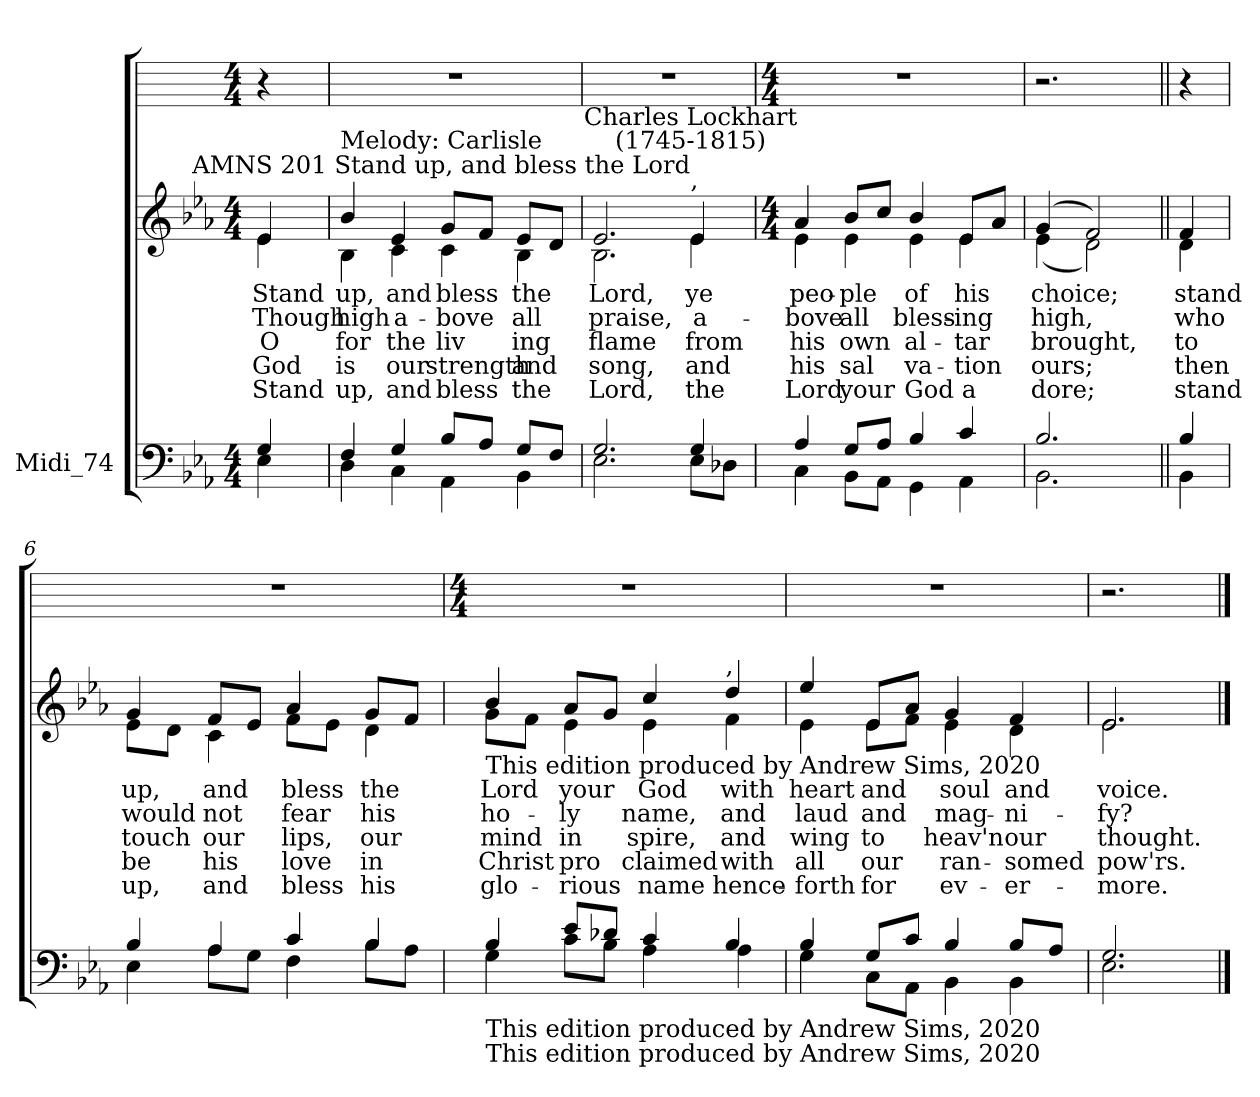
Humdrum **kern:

**kern	**kern	**text	**text	**text	**text	**text	**kern
*part3	*part2	*part2	*part2	*part2	*part2	*part2	*part1
*staff3	*staff2	*staff2	*staff2	*staff2	*staff2	*staff2	*staff1
*I"Midi_74	*	*	*	*	*	*	*
*clefF4	*clefG2	*	*	*	*	*	*
*k[b-e-a-]	*k[b-e-a-]	*	*	*	*	*	*
*E-:	*E-:	*	*	*	*	*	*
*M4/4	*M4/4	*	*	*	*	*	*M4/4
=	=	=	=	=	=	=	=
*^	*	*	*	*	*	*	*
!	!	!LO:TX:a:cj:t=James Montgomery\n(1771-1854)	!	!	!	!	!	!
!	!	!	!LO:LY:b	!LO:LY:b	!LO:LY:b	!LO:LY:b	!LO:LY:b	!
*	*	*^	*	*	*	*	*	*
4G/	4E-\	4e-/	4e-\	Stand	Though	O	God	Stand	4r
=1	=1	=1	=1	=1	=1	=1	=1	=1	=1
!	!	!	!	!LO:LY:b	!LO:LY:b	!LO:LY:b	!LO:LY:b	!LO:LY:b	!
4F/	4D\	4b-/	4B-\	up,	high	for	is	up,	1r
!	!	!	!	!LO:LY:b	!LO:LY:b	!LO:LY:b	!LO:LY:b	!LO:LY:b	!
4G/	4C\	4e-/	4c\	and	a-	-the	our	and	.
!	!	!LO:TX:a:cj:t=AMNS 201 Stand up, and bless the Lord	!	!	!	!	!	!	!
!	!	!LO:TX:a:cj:t=Melody&colon; Carlisle	!	!	!	!	!	!	!
!	!	!	!	!LO:LY:b	!LO:LY:b	!LO:LY:b	!LO:LY:b	!LO:LY:b	!
8B-/L	4AA-\	8g/L	4c\	bless	bove	liv	strength	bless	.
8A-/J	.	8f/J	.	.	.	.	.	.	.
!	!	!	!	!LO:LY:b	!LO:LY:b	!LO:LY:b	!LO:LY:b	!LO:LY:b	!
8G/L	4BB-\	8e-/L	4B-\	the	all	ing	and	the	.
8F/J	.	8d/J	.	.	.	.	.	.	.
=2	=2	=2	=2	=2	=2	=2	=2	=2	=2
!	!	!	!	!LO:LY:b	!LO:LY:b	!LO:LY:b	!LO:LY:b	!LO:LY:b	!
2.G/	2.E-\	2.e-/	2.B-\	Lord,	praise,	flame	song,	Lord,	1r
!	!	!LO:TX:a:cj:t=Charles Lockhart\n(1745-1815)	!	!	!	!	!	!	!
!	!	!LO:TX:a:t=,	!	!	!	!	!	!	!
!	!	!	!	!LO:LY:b	!LO:LY:b	!LO:LY:b	!LO:LY:b	!LO:LY:b	!
4G/	8E-\L	4e-/	4e-\	ye	a-	-from	and	the	.
.	8D-X\J	.	.	.	.	.	.	.	.
!!LO:LB:g=z
=3	=3	=3	=3	=3	=3	=3	=3	=3	=3
*	*	*M4/4	*	*	*	*	*	*	*M4/4
!	!	!	!	!LO:LY:b	!LO:LY:b	!LO:LY:b	!LO:LY:b	!LO:LY:b	!
4A-/	4C\	4a-/	4e-\	peo-	-bove	his	his	Lord	1r
!	!	!	!	!LO:LY:b	!LO:LY:b	!LO:LY:b	!LO:LY:b	!LO:LY:b	!
8G/L	8BB-\L	8b-/L	4e-\	ple	all	own	sal	your	.
8A-/J	8AA-\J	8cc/J	.	.	.	.	.	.	.
!	!	!	!	!LO:LY:b	!LO:LY:b	!LO:LY:b	!LO:LY:b	!LO:LY:b	!
4B-/	4GG\	4b-/	4e-\	of	bless-	-al-	-va-	-God	.
!	!	!	!	!LO:LY:b	!LO:LY:b	!LO:LY:b	!LO:LY:b	!LO:LY:b	!
4c/	4AA-\	8e-/L	4e-\	his	ing	tar	tion	a	.
.	.	8a-/J	.	.	.	.	.	.	.
=4	=4	=4	=4	=4	=4	=4	=4	=4	=4
!	!	!	!	!LO:LY:b	!LO:LY:b	!LO:LY:b	!LO:LY:b	!LO:LY:b	!
2.B-/	2.BB-\	(>4g/	(<4e-\	choice;	high,	brought,	ours;	dore;	2.r
.	.	2f/)	2d\)	.	.	.	.	.	.
=5||	=5||	=5||	=5||	=5||	=5||	=5||	=5||	=5||	=5||
!	!	!	!	!LO:LY:b	!LO:LY:b	!LO:LY:b	!LO:LY:b	!LO:LY:b	!
4B-/	4BB-\	4f/	4d\	stand	who	to	then	stand	4r
=6	=6	=6	=6	=6	=6	=6	=6	=6	=6
!	!	!	!	!LO:LY:b	!LO:LY:b	!LO:LY:b	!LO:LY:b	!LO:LY:b	!
4B-/	4E-\	4g/	8e-\L	up,	would	touch	be	up,	1r
.	.	.	8d\J	.	.	.	.	.	.
!	!	!	!	!LO:LY:b	!LO:LY:b	!LO:LY:b	!LO:LY:b	!LO:LY:b	!
4A-/	8A-\L	8f/L	4c\	and	not	our	his	and	.
.	8G\J	8e-/J	.	.	.	.	.	.	.
!	!	!	!	!LO:LY:b	!LO:LY:b	!LO:LY:b	!LO:LY:b	!LO:LY:b	!
4c/	4F\	4a-/	8f\L	bless	fear	lips,	love	bless	.
.	.	.	8e-\J	.	.	.	.	.	.
!	!	!	!	!LO:LY:b	!LO:LY:b	!LO:LY:b	!LO:LY:b	!LO:LY:b	!
4B-/	8B-\L	8g/L	4d\	the	his	our	in	his	.
.	8A-\J	8f/J	.	.	.	.	.	.	.
!!LO:LB:g=z
=7	=7	=7	=7	=7	=7	=7	=7	=7	=7
*	*	*	*	*	*	*	*	*	*M4/4
!	!	!LO:TX:b:t=This edition produced by Andrew Sims, 2020	!	!	!	!	!	!	!
!LO:TX:b:t=This edition produced by Andrew Sims, 2020	!	!	!	!	!	!	!	!	!
!LO:TX:b:t=This edition produced by Andrew Sims, 2020	!	!	!	!	!	!	!	!	!
!	!	!	!	!LO:LY:b	!LO:LY:b	!LO:LY:b	!LO:LY:b	!LO:LY:b	!
4B-/	4G\	4b-/	8g\L	Lord	ho-	-mind	Christ	glo-	1r
.	.	.	8f\J	.	.	.	.	.	.
!	!	!	!	!LO:LY:b	!LO:LY:b	!LO:LY:b	!LO:LY:b	!LO:LY:b	!
8e-/L	8c\L	8a-/L	4e-\	-your	ly	in	pro	rious	.
8d-X/J	8B-\J	8g/J	.	.	.	.	.	.	.
!	!	!	!	!LO:LY:b	!LO:LY:b	!LO:LY:b	!LO:LY:b	!LO:LY:b	!
4c/	4A-\	4cc/	4e-\	God	name,	spire,	claimed	name	.
!	!	!LO:TX:a:t=,	!	!	!	!	!	!	!
!	!	!	!	!LO:LY:b	!LO:LY:b	!LO:LY:b	!LO:LY:b	!LO:LY:b	!
4B-/	4A-\	4dd/	4f\	with	and	and	with	hence-	.
=8	=8	=8	=8	=8	=8	=8	=8	=8	=8
!	!	!	!	!LO:LY:b	!LO:LY:b	!LO:LY:b	!LO:LY:b	!LO:LY:b	!
4B-/	4G\	4ee-/	4e-\	-heart	laud	wing	all	forth	1r
!	!	!	!	!LO:LY:b	!LO:LY:b	!LO:LY:b	!LO:LY:b	!LO:LY:b	!
8G/L	8C\L	8e-/L	8e-\L	and	and	to	our	for	.
8c/J	8AA-\J	8a-/J	8f\J	.	.	.	.	.	.
!	!	!	!	!LO:LY:b	!LO:LY:b	!LO:LY:b	!LO:LY:b	!LO:LY:b	!
4B-/	4BB-\	4g/	4e-\	soul	mag-	-heav'n	ran-	-ev-	.
!	!	!	!	!LO:LY:b	!LO:LY:b	!LO:LY:b	!LO:LY:b	!LO:LY:b	!
8B-/L	4BB-\	4f/	4d\	-and	ni-	-our	somed	er-	.
8A-/J	.	.	.	.	.	.	.	.	.
=9	=9	=9	=9	=9	=9	=9	=9	=9	=9
!	!	!	!	!LO:LY:b	!LO:LY:b	!LO:LY:b	!LO:LY:b	!LO:LY:b	!
2.G/	2.E-\	2.e-/	2.e-\	-voice.	fy?	thought.	pow'rs.	more.	2.r
*v	*v	*	*	*	*	*	*	*	*
*	*v	*v	*	*	*	*	*	*
==	==	==	==	==	==	==	==
*-	*-	*-	*-	*-	*-	*-	*-
